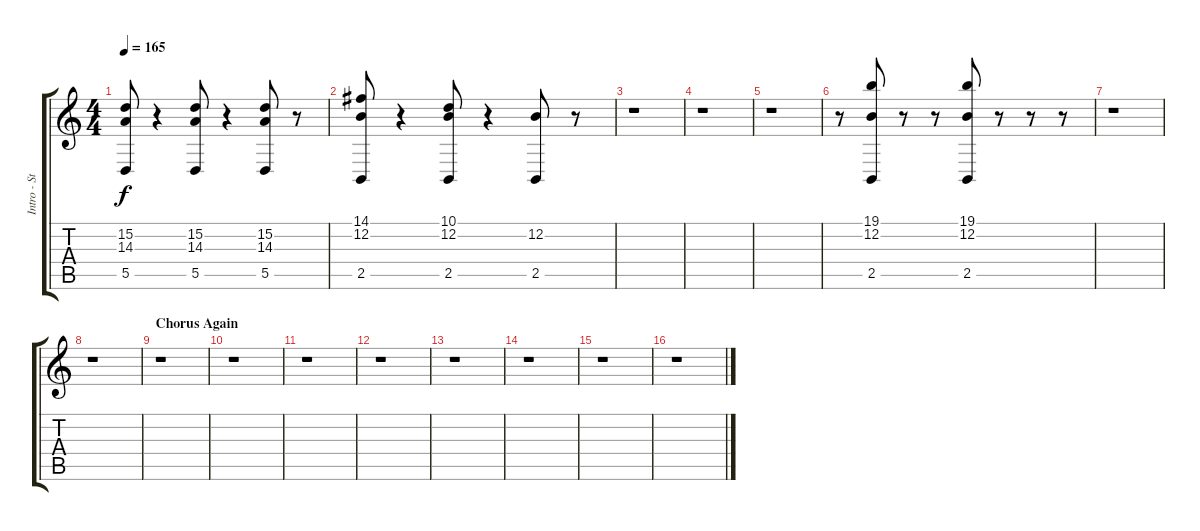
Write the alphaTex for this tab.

\track ("Intro - Strings" "Intro - St") {instrument stringensemble1}
\staff {score tabs}
\tuning (E4 B3 G3 D3 A2 E2) {hide}
\ts (4 4)
\tempo 165
\clef g2
\ks c
(15.2 14.3 5.5).8{dy f} r.4 (15.2 14.3 5.5).8 r.4 (15.2 14.3 5.5).8 r.8 |
(14.1 12.2 2.5).8 r.4 (10.1 12.2 2.5).8 r.4 (12.2 2.5).8 r.8 |
r.1 |
r.1 |
r.1 |
r.8 (19.1 12.2 2.5).8 r.8 r.8 (19.1 12.2 2.5).8 r.8 r.8 r.8 |
r.1 |
r.1 |
\section ("" "Chorus Again")
r.1 |
r.1 |
r.1 |
r.1 |
r.1 |
r.1 |
r.1 |
r.1
